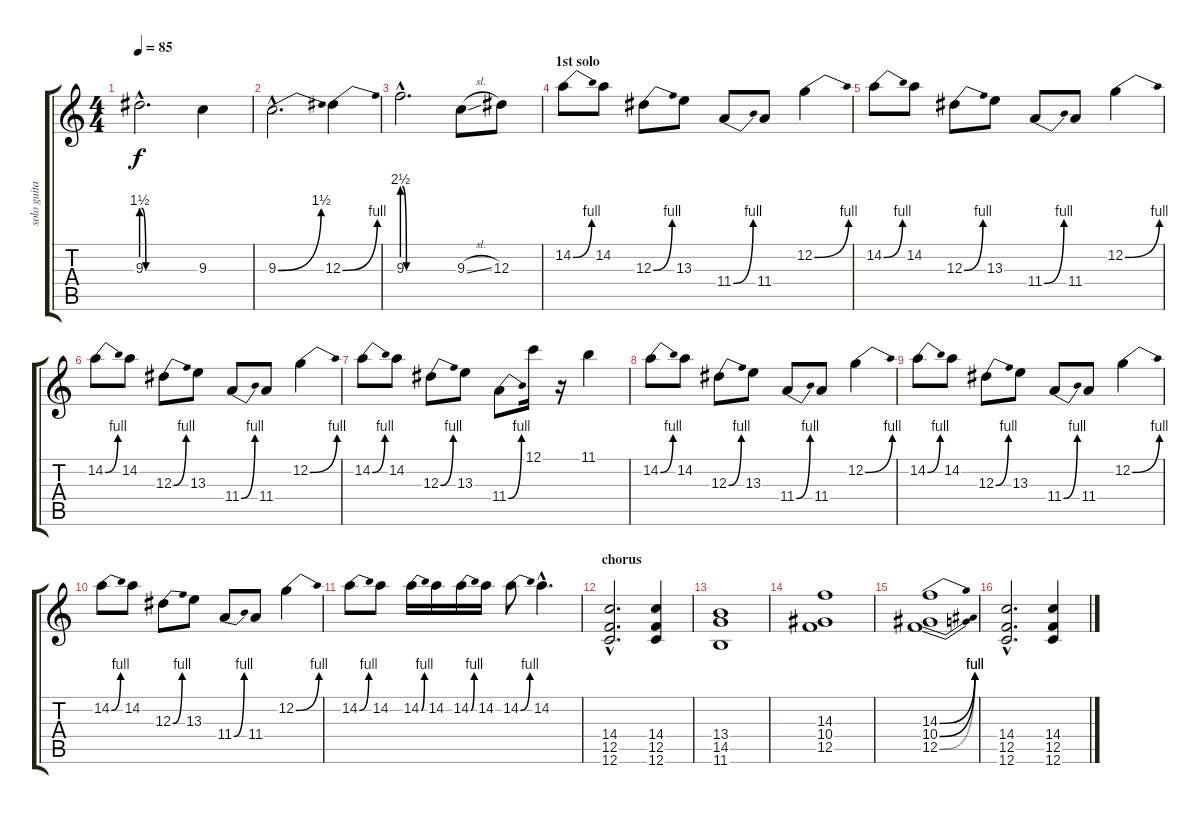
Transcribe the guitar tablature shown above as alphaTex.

\track ("solo guitar" "solo guita") {instrument overdrivenguitar}
\staff {score tabs}
\tuning (C4 G3 Eb3 Bb2 F2 C2) {hide}
\ts (4 4)
\tempo 85
\clef g2
\ks c
9.3{be (custom 0 6 5 0 10 0 20 0 40 0 60 0) hac}.2{d dy f} 9.3.4 |
9.3{be (bend 0 0 60 6) hac}.2{d} 12.3{be (bend 0 0 60 4)}.4 |
9.3{be (custom 0 10 5 0 8 0 15 0 40 0 60 0) hac}.2{d} 9.3{sl}.8 12.3.8 |
\section ("" "1st solo")
14.2{be (bend 0 0 60 4)}.8 14.2.8 12.3{be (bend 0 0 60 4)}.8 13.3.8 11.4{be (bend 0 0 60 4)}.8 11.4.8 12.2{be (bend 0 0 60 4)}.4 |
14.2{be (bend 0 0 60 4)}.8 14.2.8 12.3{be (bend 0 0 60 4)}.8 13.3.8 11.4{be (bend 0 0 60 4)}.8 11.4.8 12.2{be (bend 0 0 60 4)}.4 |
14.2{be (bend 0 0 60 4)}.8 14.2.8 12.3{be (bend 0 0 60 4)}.8 13.3.8 11.4{be (bend 0 0 60 4)}.8 11.4.8 12.2{be (bend 0 0 60 4)}.4 |
14.2{be (bend 0 0 60 4)}.8 14.2.8 12.3{be (bend 0 0 60 4)}.8 13.3.8 11.4{be (bend 0 0 60 4)}.8 12.1.16 r.16 11.1.4 |
14.2{be (bend 0 0 60 4)}.8 14.2.8 12.3{be (bend 0 0 60 4)}.8 13.3.8 11.4{be (bend 0 0 60 4)}.8 11.4.8 12.2{be (bend 0 0 60 4)}.4 |
14.2{be (bend 0 0 60 4)}.8 14.2.8 12.3{be (bend 0 0 60 4)}.8 13.3.8 11.4{be (bend 0 0 60 4)}.8 11.4.8 12.2{be (bend 0 0 60 4)}.4 |
14.2{be (bend 0 0 60 4)}.8 14.2.8 12.3{be (bend 0 0 60 4)}.8 13.3.8 11.4{be (bend 0 0 60 4)}.8 11.4.8 12.2{be (bend 0 0 60 4)}.4 |
14.2{be (bend 0 0 60 4)}.8 14.2.8 14.2{be (bend 0 0 60 4)}.16 14.2.16 14.2{be (bend 0 0 60 4)}.16 14.2.16 14.2{be (bend 0 0 60 4)}.8 14.2{hac}.4{d} |
\section ("" "chorus")
(14.4{hac} 12.5{hac} 12.6{hac}).2{d volume 11} (14.4 12.5 12.6).4 |
(13.4 14.5 11.6).1 |
(14.3 10.4 12.5).1 |
(14.3{be (bend 0 0 60 4)} 10.4{be (bend 0 0 60 4)} 12.5{be (bend 0 0 60 4)}).1 |
\section ("" "")
(14.4{hac} 12.5{hac} 12.6{hac}).2{d} (14.4 12.5 12.6).4
